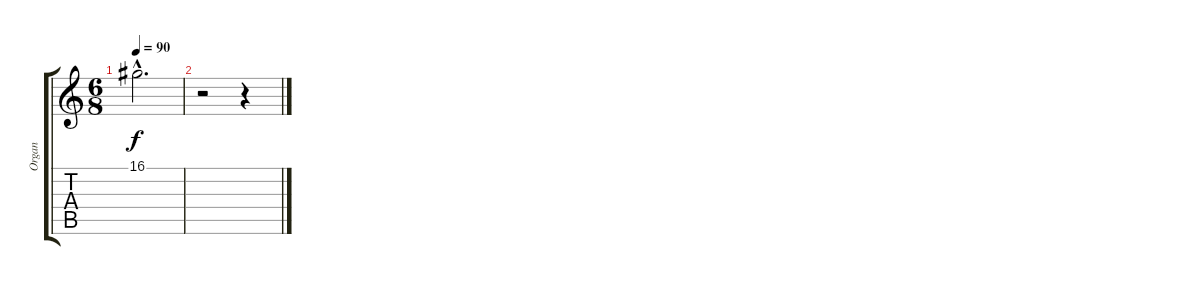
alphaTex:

\track ("Organ" "Organ") {instrument rockorgan}
\staff {score tabs}
\tuning (E4 B3 G3 D3 A2 D2) {hide}
\ts (6 8)
\tempo 90
\clef g2
\ks c
16.1{hac}.2{d dy f} |
r.2 r.4
